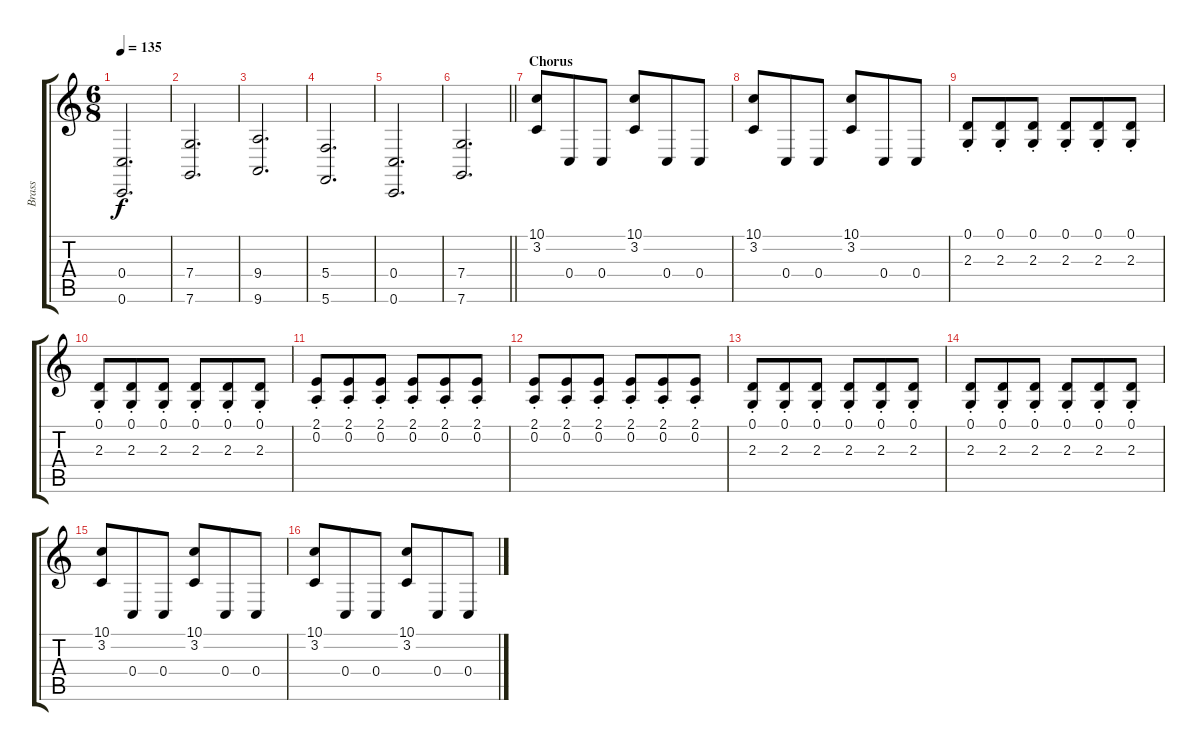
\track ("Brass" "Brass") {instrument brasssection}
\staff {score tabs}
\tuning (D4 A3 F3 C3 G2 C2) {hide}
\ts (6 8)
\tempo 135
\clef g2
\ks c
(0.4 0.6).2{d dy f} |
(7.4 7.6).2{d} |
(9.4 9.6).2{d} |
(5.4 5.6).2{d} |
(0.4 0.6).2{d} |
\barLineRight lightlight
(7.4 7.6).2{d} |
\section ("" "Chorus")
(10.1 3.2).8{volume 13} 0.4.8 0.4.8 (10.1 3.2).8 0.4.8 0.4.8 |
(10.1 3.2).8 0.4.8 0.4.8 (10.1 3.2).8 0.4.8 0.4.8 |
(0.1{st} 2.3).8 (0.1{st} 2.3).8 (0.1{st} 2.3).8 (0.1{st} 2.3).8 (0.1{st} 2.3).8 (0.1{st} 2.3).8 |
(0.1{st} 2.3).8 (0.1{st} 2.3).8 (0.1{st} 2.3).8 (0.1{st} 2.3).8 (0.1{st} 2.3).8 (0.1{st} 2.3).8 |
(2.1{st} 0.2).8 (2.1{st} 0.2).8 (2.1{st} 0.2).8 (2.1{st} 0.2).8 (2.1{st} 0.2).8 (2.1{st} 0.2).8 |
(2.1{st} 0.2).8 (2.1{st} 0.2).8 (2.1{st} 0.2).8 (2.1{st} 0.2).8 (2.1{st} 0.2).8 (2.1{st} 0.2).8 |
(0.1{st} 2.3).8 (0.1{st} 2.3).8 (0.1{st} 2.3).8 (0.1{st} 2.3).8 (0.1{st} 2.3).8 (0.1{st} 2.3).8 |
(0.1{st} 2.3).8 (0.1{st} 2.3).8 (0.1{st} 2.3).8 (0.1{st} 2.3).8 (0.1{st} 2.3).8 (0.1{st} 2.3).8 |
(10.1 3.2).8 0.4.8 0.4.8 (10.1 3.2).8 0.4.8 0.4.8 |
(10.1 3.2).8 0.4.8 0.4.8 (10.1 3.2).8 0.4.8 0.4.8
